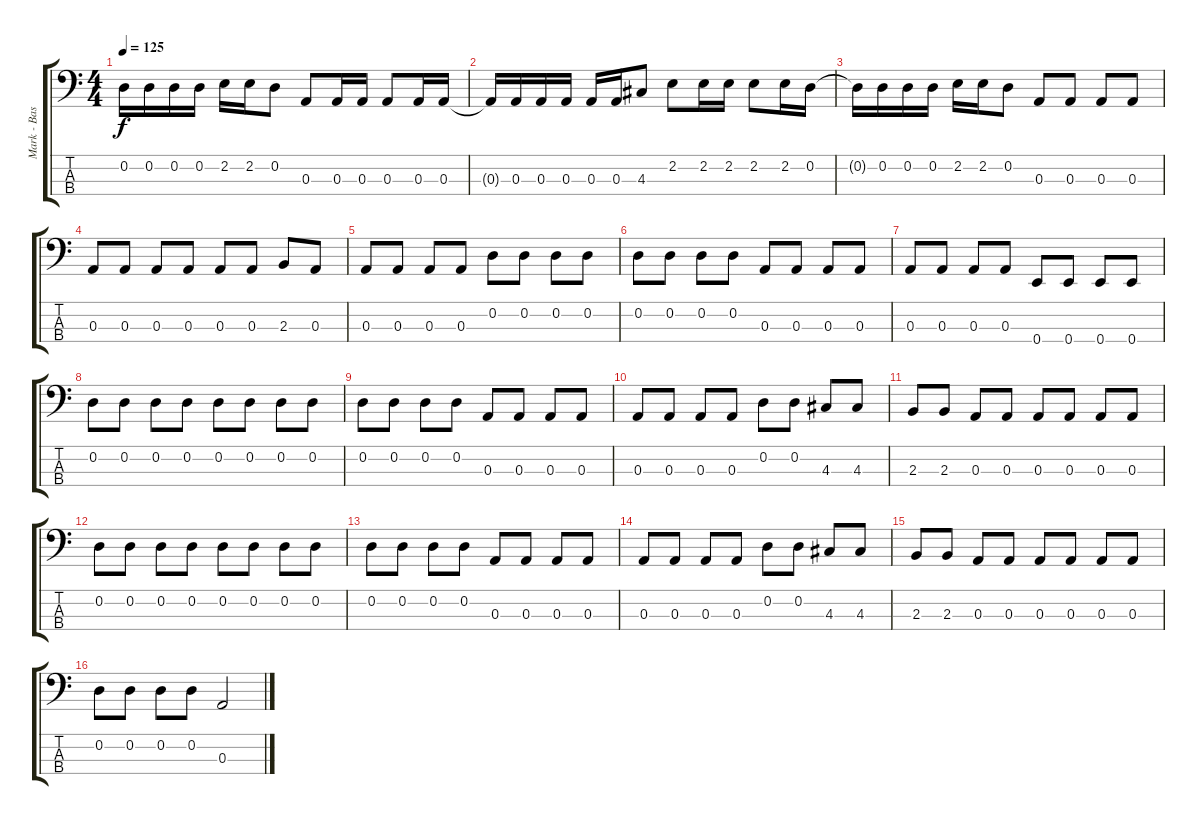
\track ("Mark - Bass" "Mark - Bas") {instrument electricbasspick}
\staff {score tabs}
\tuning (G2 D2 A1 E1) {hide}
\ts (4 4)
\tempo 125
\clef f4
\ks c
0.2{t}.16{dy f} 0.2.16 0.2.16 0.2.16 2.2.16 2.2.16 0.2.8 0.3.8 0.3.16 0.3.16 0.3.8 0.3.16 0.3.16 |
0.3{t}.16 0.3.16 0.3.16 0.3.16 0.3.16 0.3.16 4.3.8 2.2.8 2.2.16 2.2.16 2.2.8 2.2.16 0.2.16 |
0.2{t}.16 0.2.16 0.2.16 0.2.16 2.2.16 2.2.16 0.2.8 0.3.8 0.3.8 0.3.8 0.3.8 |
0.3.8 0.3.8 0.3.8 0.3.8 0.3.8 0.3.8 2.3.8 0.3.8 |
0.3.8 0.3.8 0.3.8 0.3.8 0.2.8 0.2.8 0.2.8 0.2.8 |
0.2.8 0.2.8 0.2.8 0.2.8 0.3.8 0.3.8 0.3.8 0.3.8 |
0.3.8 0.3.8 0.3.8 0.3.8 0.4.8 0.4.8 0.4.8 0.4.8 |
0.2.8 0.2.8 0.2.8 0.2.8 0.2.8 0.2.8 0.2.8 0.2.8 |
0.2.8 0.2.8 0.2.8 0.2.8 0.3.8 0.3.8 0.3.8 0.3.8 |
0.3.8 0.3.8 0.3.8 0.3.8 0.2.8 0.2.8 4.3.8 4.3.8 |
2.3.8 2.3.8 0.3.8 0.3.8 0.3.8 0.3.8 0.3.8 0.3.8 |
0.2.8 0.2.8 0.2.8 0.2.8 0.2.8 0.2.8 0.2.8 0.2.8 |
0.2.8 0.2.8 0.2.8 0.2.8 0.3.8 0.3.8 0.3.8 0.3.8 |
0.3.8 0.3.8 0.3.8 0.3.8 0.2.8 0.2.8 4.3.8 4.3.8 |
2.3.8 2.3.8 0.3.8 0.3.8 0.3.8 0.3.8 0.3.8 0.3.8 |
0.2.8 0.2.8 0.2.8 0.2.8 0.3.2
